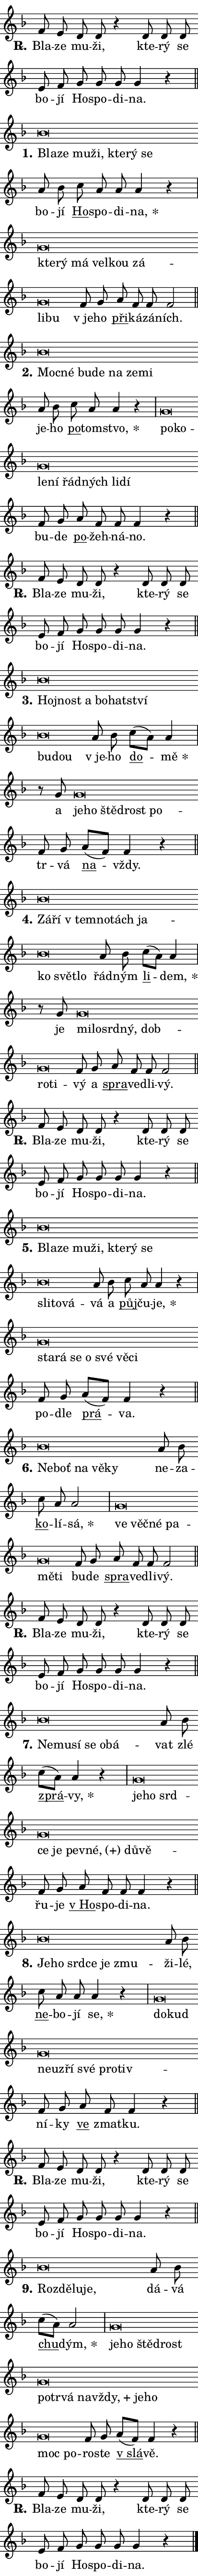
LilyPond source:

\version "2.22.1"
\header { tagline = "" }
\paper {
  indent = 0\cm
  top-margin = 0\cm
  right-margin = 0\cm
  bottom-margin = 0\cm
  left-margin = 0\cm
  paper-width = 7\cm
  page-breaking = #ly:one-page-breaking
  system-system-spacing.basic-distance = #11
  score-system-spacing.basic-distance = #11
  ragged-last = ##f
}


%% Author: Thomas Morley
%% https://lists.gnu.org/archive/html/lilypond-user/2020-05/msg00002.html
#(define (line-position grob)
"Returns position of @var[grob} in current system:
   @code{'start}, if at first time-step
   @code{'end}, if at last time-step
   @code{'middle} otherwise
"
  (let* ((col (ly:item-get-column grob))
         (ln (ly:grob-object col 'left-neighbor))
         (rn (ly:grob-object col 'right-neighbor))
         (col-to-check-left (if (ly:grob? ln) ln col))
         (col-to-check-right (if (ly:grob? rn) rn col))
         (break-dir-left
           (and
             (ly:grob-property col-to-check-left 'non-musical #f)
             (ly:item-break-dir col-to-check-left)))
         (break-dir-right
           (and
             (ly:grob-property col-to-check-right 'non-musical #f)
             (ly:item-break-dir col-to-check-right))))
        (cond ((eqv? 1 break-dir-left) 'start)
              ((eqv? -1 break-dir-right) 'end)
              (else 'middle))))

#(define (tranparent-at-line-position vctor)
  (lambda (grob)
  "Relying on @code{line-position} select the relevant enry from @var{vctor}.
Used to determine transparency,"
    (case (line-position grob)
      ((end) (not (vector-ref vctor 0)))
      ((middle) (not (vector-ref vctor 1)))
      ((start) (not (vector-ref vctor 2))))))

noteHeadBreakVisibility =
#(define-music-function (break-visibility)(vector?)
"Makes @code{NoteHead}s transparent relying on @var{break-visibility}"
#{
  \override NoteHead.transparent =
    #(tranparent-at-line-position break-visibility)
#})

#(define delete-ledgers-for-transparent-note-heads
  (lambda (grob)
    "Reads whether a @code{NoteHead} is transparent.
If so this @code{NoteHead} is removed from @code{'note-heads} from
@var{grob}, which is supposed to be @code{LedgerLineSpanner}.
As a result ledgers are not printed for this @code{NoteHead}"
    (let* ((nhds-array (ly:grob-object grob 'note-heads))
           (nhds-list
             (if (ly:grob-array? nhds-array)
                 (ly:grob-array->list nhds-array)
                 '()))
           ;; Relies on the transparent-property being done before
           ;; Staff.LedgerLineSpanner.after-line-breaking is executed.
           ;; This is fragile ...
           (to-keep
             (remove
               (lambda (nhd)
                 (ly:grob-property nhd 'transparent #f))
               nhds-list)))
      ;; TODO find a better method to iterate over grob-arrays, similiar
      ;; to filter/remove etc for lists
      ;; For now rebuilt from scratch
      (set! (ly:grob-object grob 'note-heads)  '())
      (for-each
        (lambda (nhd)
          (ly:pointer-group-interface::add-grob grob 'note-heads nhd))
        to-keep))))

hideNotes = {
  \noteHeadBreakVisibility #begin-of-line-visible
}
unHideNotes = {
  \noteHeadBreakVisibility #all-visible
}

% work-around for resetting accidentals
% https://lilypond.org/doc/v2.23/Documentation/notation/displaying-rhythms#unmetered-music
cadenzaMeasure = {
  \cadenzaOff
  \partial 1024 s1024
  \cadenzaOn
}

#(define-markup-command (accent layout props text) (markup?)
  "Underline accented syllable"
  (interpret-markup layout props
    #{\markup \override #'(offset . 4.3) \underline { #text }#}))

responsum = \markup \concat {
  "R" \hspace #-1.05 \path #0.1 #'((moveto 0 0.07) (lineto 0.9 0.8)) \hspace #0.05 "."
}

\layout {
    \context {
        \Staff
        \remove "Time_signature_engraver"
        \override LedgerLineSpanner.after-line-breaking = #delete-ledgers-for-transparent-note-heads
    }
    \context {
        \Voice {
            \override NoteHead.output-attributes = #'((class . "notehead"))
            \override Hairpin.height = #0.55
        }
    }
    \context {
        \Lyrics {
            \override StanzaNumber.output-attributes = #'((class . "stanzanumber"))
            \override LyricSpace.minimum-distance = #0.9
            \override LyricText.font-name = #"TeX Gyre Schola"
            \override LyricText.font-size = 1
            \override StanzaNumber.font-name = #"TeX Gyre Schola Bold"
            \override StanzaNumber.font-size = 1
        }
    }
}

% magnetic-lyrics.ily
%
%   written by
%     Jean Abou Samra <jean@abou-samra.fr>
%     Werner Lemberg <wl@gnu.org>
%
%   adapted by
%     Jiri Hon <jiri.hon@gmail.com>
%
% Version 2022-Apr-15

% https://www.mail-archive.com/lilypond-user@gnu.org/msg149350.html

#(define (Left_hyphen_pointer_engraver context)
   "Collect syllable-hyphen-syllable occurrences in lyrics and store
them in properties.  This engraver only looks to the left.  For
example, if the lyrics input is @code{foo -- bar}, it does the
following.

@itemize @bullet
@item
Set the @code{text} property of the @code{LyricHyphen} grob between
@q{foo} and @q{bar} to @code{foo}.

@item
Set the @code{left-hyphen} property of the @code{LyricText} grob with
text @q{foo} to the @code{LyricHyphen} grob between @q{foo} and
@q{bar}.
@end itemize

Use this auxiliary engraver in combination with the
@code{lyric-@/text::@/apply-@/magnetic-@/offset!} hook."
   (let ((hyphen #f)
         (text #f))
     (make-engraver
      (acknowledgers
       ((lyric-syllable-interface engraver grob source-engraver)
        (set! text grob)))
      (end-acknowledgers
       ((lyric-hyphen-interface engraver grob source-engraver)
        ;(when (not (grob::has-interface grob 'lyric-space-interface))
          (set! hyphen grob)));)
      ((stop-translation-timestep engraver)
       (when (and text hyphen)
         (ly:grob-set-object! text 'left-hyphen hyphen))
       (set! text #f)
       (set! hyphen #f)))))

#(define (lyric-text::apply-magnetic-offset! grob)
   "If the space between two syllables is less than the value in
property @code{LyricText@/.details@/.squash-threshold}, move the right
syllable to the left so that it gets concatenated with the left
syllable.

Use this function as a hook for
@code{LyricText@/.after-@/line-@/breaking} if the
@code{Left_@/hyphen_@/pointer_@/engraver} is active."
   (let ((hyphen (ly:grob-object grob 'left-hyphen #f)))
     (when hyphen
       (let ((left-text (ly:spanner-bound hyphen LEFT)))
         (when (grob::has-interface left-text 'lyric-syllable-interface)
           (let* ((common (ly:grob-common-refpoint grob left-text X))
                  (this-x-ext (ly:grob-extent grob common X))
                  (left-x-ext
                   (begin
                     ;; Trigger magnetism for left-text.
                     (ly:grob-property left-text 'after-line-breaking)
                     (ly:grob-extent left-text common X)))
                  ;; `delta` is the gap width between two syllables.
                  (delta (- (interval-start this-x-ext)
                            (interval-end left-x-ext)))
                  (details (ly:grob-property grob 'details))
                  (threshold (assoc-get 'squash-threshold details 0.2)))
             (when (< delta threshold)
               (let* (;; We have to manipulate the input text so that
                      ;; ligatures crossing syllable boundaries are not
                      ;; disabled.  For languages based on the Latin
                      ;; script this is essentially a beautification.
                      ;; However, for non-Western scripts it can be a
                      ;; necessity.
                      (lt (ly:grob-property left-text 'text))
                      (rt (ly:grob-property grob 'text))
                      (is-space (grob::has-interface hyphen 'lyric-space-interface))
                      (space (if is-space " " ""))
                      (space-markup (grob-interpret-markup grob " "))
                      (space-size (interval-length (ly:stencil-extent space-markup X)))
                      (extra-delta (if is-space space-size 0))
                      ;; Append new syllable.
                      (ltrt-space (if (and (string? lt) (string? rt))
                                (string-append lt space rt)
                                (make-concat-markup (list lt space rt))))
                      ;; Right-align `ltrt` to the right side.
                      (ltrt-space-markup (grob-interpret-markup
                               grob
                               (make-translate-markup
                                (cons (interval-length this-x-ext) 0)
                                (make-right-align-markup ltrt-space)))))
                 (begin
                   ;; Don't print `left-text`.
                   (ly:grob-set-property! left-text 'stencil #f)
                   ;; Set text and stencil (which holds all collected
                   ;; syllables so far) and shift it to the left.
                   (ly:grob-set-property! grob 'text ltrt-space)
                   (ly:grob-set-property! grob 'stencil ltrt-space-markup)
                   (ly:grob-translate-axis! grob (- (- delta extra-delta)) X))))))))))


#(define (lyric-hyphen::displace-bounds-first grob)
   ;; Make very sure this callback isn't triggered too early.
   (let ((left (ly:spanner-bound grob LEFT))
         (right (ly:spanner-bound grob RIGHT)))
     (ly:grob-property left 'after-line-breaking)
     (ly:grob-property right 'after-line-breaking)
     (ly:lyric-hyphen::print grob)))

squashThreshold = #0.4

\layout {
  \context {
    \Lyrics
    \consists #Left_hyphen_pointer_engraver
    \override LyricText.after-line-breaking =
      #lyric-text::apply-magnetic-offset!
    \override LyricHyphen.stencil = #lyric-hyphen::displace-bounds-first
    \override LyricText.details.squash-threshold = \squashThreshold
    \override LyricHyphen.minimum-distance = 0
    \override LyricHyphen.minimum-length = \squashThreshold
  }
}

squash = \override LyricText.details.squash-threshold = 9999
unSquash = \override LyricText.details.squash-threshold = \squashThreshold

left = \override LyricText.self-alignment-X = #LEFT
unLeft = \revert LyricText.self-alignment-X

starOffset = #(lambda (grob) 
                (let ((x_offset (ly:self-alignment-interface::aligned-on-x-parent grob)))
                  (if (= x_offset 0) 0 (+ x_offset 1.2))))

star = #(define-music-function (syllable)(string?)
"Append star separator at the end of a syllable"
#{
  \once \override LyricText.X-offset = #starOffset
  \lyricmode { \markup {
    #syllable
    \override #'((font-name . "TeX Gyre Schola Bold")) \hspace #0.2 \lower #0.65 \larger "*"
  } }
#})

starAccent = #(define-music-function (syllable)(string?)
"Append star separator at the end of a syllable and make accent"
#{
  \once \override LyricText.X-offset = #starOffset
  \lyricmode { \markup {
    \accent #syllable
    \override #'((font-name . "TeX Gyre Schola Bold")) \hspace #0.2 \lower #0.65 \larger "*"
  } }
#})

breath = #(define-music-function (syllable)(string?)
"Append breathing indicator at the end of a syllable"
#{
  \lyricmode { \markup { #syllable "+" } }
#})

optionalBreath = #(define-music-function (syllable)(string?)
"Append optional breathing indicator at the end of a syllable"
#{
  \lyricmode { \markup { #syllable "(+)" } }
#})


\score {
    <<
        \new Voice = "melody" { \cadenzaOn \key f \major \relative { f'8 e d d r4 \bar "" d8 d d \bar "" e f \bar "" g g g g4 r \cadenzaMeasure \bar "||" \break }
\relative { bes'\breve*1/16 \hideNotes \breve*1/16 \bar "" \breve*1/16 \bar "" \breve*1/16 \bar "" \breve*1/16 \bar "" \breve*1/16 \breve*1/16 \bar "" \unHideNotes a8 bes \bar "" c a a a4 r \cadenzaMeasure \bar "|" g\breve*1/16 \hideNotes \breve*1/16 \bar "" \breve*1/16 \bar "" \breve*1/16 \bar "" \breve*1/16 \bar "" \breve*1/16 \bar "" \breve*1/16 \breve*1/16 \bar "" \unHideNotes f8 g \bar "" a f f f2 \cadenzaMeasure \bar "||" \break }
\relative { bes'\breve*1/16 \hideNotes \breve*1/16 \bar "" \breve*1/16 \bar "" \breve*1/16 \bar "" \breve*1/16 \bar "" \breve*1/16 \breve*1/16 \bar "" \unHideNotes a8 bes \bar "" c a a4 r \cadenzaMeasure \bar "|" g\breve*1/16 \hideNotes \breve*1/16 \bar "" \breve*1/16 \bar "" \breve*1/16 \bar "" \breve*1/16 \bar "" \breve*1/16 \bar "" \breve*1/16 \breve*1/16 \bar "" \unHideNotes f8 g \bar "" a f f f4 r \cadenzaMeasure \bar "||" \break }
\relative { f'8 e d d r4 \bar "" d8 d d \bar "" e f \bar "" g g g g4 r \cadenzaMeasure \bar "||" \break }
\relative { bes'\breve*1/16 \hideNotes \breve*1/16 \bar "" \breve*1/16 \bar "" \breve*1/16 \bar "" \breve*1/16 \bar "" \breve*1/16 \bar "" \breve*1/16 \breve*1/16 \bar "" \unHideNotes a8 bes \bar "" c[( a)] a4 \cadenzaMeasure \bar "|" r8 g8 g\breve*1/16 \hideNotes \breve*1/16 \bar "" \breve*1/16 \bar "" \breve*1/16 \breve*1/16 \bar "" \unHideNotes f8 g \bar "" a[( f)] f4 r \cadenzaMeasure \bar "||" \break }
\relative { bes'\breve*1/16 \hideNotes \breve*1/16 \bar "" \breve*1/16 \bar "" \breve*1/16 \bar "" \breve*1/16 \bar "" \breve*1/16 \bar "" \breve*1/16 \bar "" \breve*1/16 \breve*1/16 \bar "" \unHideNotes a8 bes \bar "" c[( a)] a4 \cadenzaMeasure \bar "|" r8 g8 g\breve*1/16 \hideNotes \breve*1/16 \bar "" \breve*1/16 \bar "" \breve*1/16 \bar "" \breve*1/16 \bar "" \breve*1/16 \breve*1/16 \bar "" \unHideNotes f8 g \bar "" a f f f2 \cadenzaMeasure \bar "||" \break }
\relative { f'8 e d d r4 \bar "" d8 d d \bar "" e f \bar "" g g g g4 r \cadenzaMeasure \bar "||" \break }
\relative { bes'\breve*1/16 \hideNotes \breve*1/16 \bar "" \breve*1/16 \bar "" \breve*1/16 \bar "" \breve*1/16 \bar "" \breve*1/16 \bar "" \breve*1/16 \bar "" \breve*1/16 \bar "" \breve*1/16 \breve*1/16 \bar "" \unHideNotes a8 bes \bar "" c a a4 r \cadenzaMeasure \bar "|" g\breve*1/16 \hideNotes \breve*1/16 \bar "" \breve*1/16 \bar "" \breve*1/16 \bar "" \breve*1/16 \bar "" \breve*1/16 \breve*1/16 \bar "" \unHideNotes f8 g \bar "" a[( f)] f4 r \cadenzaMeasure \bar "||" \break }
\relative { bes'\breve*1/16 \hideNotes \breve*1/16 \bar "" \breve*1/16 \bar "" \breve*1/16 \breve*1/16 \bar "" \unHideNotes a8 bes \bar "" c a a2 \cadenzaMeasure \bar "|" g\breve*1/16 \hideNotes \breve*1/16 \bar "" \breve*1/16 \bar "" \breve*1/16 \bar "" \breve*1/16 \breve*1/16 \bar "" \unHideNotes f8 g \bar "" a f f f2 \cadenzaMeasure \bar "||" \break }
\relative { f'8 e d d r4 \bar "" d8 d d \bar "" e f \bar "" g g g g4 r \cadenzaMeasure \bar "||" \break }
\relative { bes'\breve*1/16 \hideNotes \breve*1/16 \bar "" \breve*1/16 \bar "" \breve*1/16 \bar "" \breve*1/16 \breve*1/16 \bar "" \unHideNotes a8 bes \bar "" c[( a)] a4 r \cadenzaMeasure \bar "|" g\breve*1/16 \hideNotes \breve*1/16 \bar "" \breve*1/16 \bar "" \breve*1/16 \bar "" \breve*1/16 \bar "" \breve*1/16 \bar "" \breve*1/16 \bar "" \breve*1/16 \breve*1/16 \bar "" \unHideNotes f8 g \bar "" a f f f4 r \cadenzaMeasure \bar "||" \break }
\relative { bes'\breve*1/16 \hideNotes \breve*1/16 \bar "" \breve*1/16 \bar "" \breve*1/16 \bar "" \breve*1/16 \breve*1/16 \bar "" \unHideNotes a8 bes \bar "" c a a a4 r \cadenzaMeasure \bar "|" g\breve*1/16 \hideNotes \breve*1/16 \bar "" \breve*1/16 \bar "" \breve*1/16 \bar "" \breve*1/16 \bar "" \breve*1/16 \bar "" \breve*1/16 \breve*1/16 \bar "" \unHideNotes f8 g \bar "" a f f4 r \cadenzaMeasure \bar "||" \break }
\relative { f'8 e d d r4 \bar "" d8 d d \bar "" e f \bar "" g g g g4 r \cadenzaMeasure \bar "||" \break }
\relative { bes'\breve*1/16 \hideNotes \breve*1/16 \bar "" \breve*1/16 \breve*1/16 \bar "" \unHideNotes a8 bes \bar "" c[( a)] a2 \cadenzaMeasure \bar "|" g\breve*1/16 \hideNotes \breve*1/16 \bar "" \breve*1/16 \bar "" \breve*1/16 \bar "" \breve*1/16 \bar "" \breve*1/16 \bar "" \breve*1/16 \bar "" \breve*1/16 \bar "" \breve*1/16 \bar "" \breve*1/16 \bar "" \breve*1/16 \bar "" \breve*1/16 \breve*1/16 \bar "" \unHideNotes f8 g \bar "" a[( f)] f4 r \cadenzaMeasure \bar "||" \break }
\relative { f'8 e d d r4 \bar "" d8 d d \bar "" e f \bar "" g g g g4 r \cadenzaMeasure \bar "||" \break } \bar "|." }
        \new Lyrics \lyricsto "melody" { \lyricmode { \set stanza = \responsum
Bla -- ze mu -- ži, kte -- rý se bo -- jí Ho -- spo -- di -- na.
\set stanza = "1."
\left Bla -- \squash ze mu -- ži, kte -- rý se \unLeft \unSquash bo -- jí \markup \accent Ho -- spo -- di -- \star na, \left kte -- \squash rý má vel -- kou zá -- li -- bu \unLeft \unSquash "v je" -- ho \markup \accent při -- ká -- zá -- ních.
\set stanza = "2."
\left Moc -- \squash né bu -- de na ze -- mi \unLeft \unSquash je -- ho \markup \accent po -- tom -- \star stvo, \left po -- \squash ko -- le -- ní řád -- ných li -- dí \unLeft \unSquash bu -- de \markup \accent po -- žeh -- ná -- no.
\set stanza = \responsum
Bla -- ze mu -- ži, kte -- rý se bo -- jí Ho -- spo -- di -- na.
\set stanza = "3."
\left Hoj -- \squash nost a bo -- hat -- ství bu -- dou \unLeft \unSquash "v je" -- ho \markup \accent do -- \star mě a \left je -- \squash ho ště -- drost po -- \unLeft \unSquash tr -- vá \markup \accent na -- vždy.
\set stanza = "4."
\left Zá -- \squash ří "v tem" -- no -- tách ja -- ko svět -- lo \unLeft \unSquash řád -- ným \markup \accent li -- \star dem, je \left mi -- \squash lo -- srd -- ný, dob -- ro -- ti -- \unLeft \unSquash vý a \markup \accent spra -- ve -- dli -- vý.
\set stanza = \responsum
Bla -- ze mu -- ži, kte -- rý se bo -- jí Ho -- spo -- di -- na.
\set stanza = "5."
\left Bla -- \squash ze mu -- ži, kte -- rý se sli -- to -- vá -- \unLeft \unSquash vá a \markup \accent půj -- ču -- \star je, \left sta -- \squash rá se o své vě -- ci \unLeft \unSquash po -- dle \markup \accent prá -- va.
\set stanza = "6."
\left Ne -- \squash boť na vě -- ky \unLeft \unSquash ne -- za -- \markup \accent ko -- lí -- \star sá, \left ve \squash věč -- né pa -- mě -- ti \unLeft \unSquash bu -- de \markup \accent spra -- ve -- dli -- vý.
\set stanza = \responsum
Bla -- ze mu -- ži, kte -- rý se bo -- jí Ho -- spo -- di -- na.
\set stanza = "7."
\left Ne -- \squash mu -- sí se o -- bá -- \unLeft \unSquash vat zlé \markup \accent zprá -- \star vy, \left je -- \squash ho srd -- ce je pev -- \optionalBreath né, dů -- vě -- \unLeft \unSquash řu -- je \markup \accent "v Ho" -- spo -- di -- na.
\set stanza = "8."
\left Je -- \squash ho srd -- ce je zmu -- \unLeft \unSquash ži -- lé, \markup \accent ne -- bo -- jí \star se, \left do -- \squash kud ne -- u -- zří své pro -- tiv -- \unLeft \unSquash ní -- ky \markup \accent ve zmat -- ku.
\set stanza = \responsum
Bla -- ze mu -- ži, kte -- rý se bo -- jí Ho -- spo -- di -- na.
\set stanza = "9."
\left Roz -- \squash dě -- lu -- je, \unLeft \unSquash dá -- vá \markup \accent chu -- \star dým, \left je -- \squash ho ště -- drost po -- tr -- vá na -- \breath "vždy," je -- ho moc po -- \unLeft \unSquash ro -- ste \markup \accent "v slá" -- vě.
\set stanza = \responsum
Bla -- ze mu -- ži, kte -- rý se bo -- jí Ho -- spo -- di -- na. } }
    >>
    \layout {}
}
